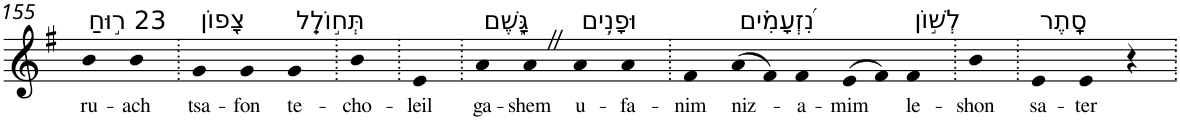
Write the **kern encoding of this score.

**kern	**text
*part1	*part1
*staff1	*staff1
*I"Piano	*
*I'Pno	*
!!LO:PB:g=z
*clefG2	*
*k[f#]	*
*G:	*
=155	=155
!LO:TX:a:t=23 ר֣וּחַ	!
!	!LO:LY:b
4b	ru-
!	!LO:LY:b
4b	-ach
=156.	=156.
!LO:TX:a:t=צָ֭פוֹן	!
!	!LO:LY:b
4g	tsa-
!	!LO:LY:b
4g	-fon
!LO:TX:a:t=תְּח֣וֹלֵֽל	!
!	!LO:LY:b
4g	te-
=157.	=157.
!	!LO:LY:b
4b	-cho-
=158.	=158.
!	!LO:LY:b
4e	-leil
=159.	=159.
!LO:TX:a:t=גָּ֑שֶׁם	!
!	!LO:LY:b
4a	ga-
!	!LO:LY:b
4aZ	-shem
!LO:TX:a:t=וּפָנִ֥ים	!
!	!LO:LY:b
4a	u-
!	!LO:LY:b
4a	-fa-
=160.	=160.
!	!LO:LY:b
4f#	-nim
!LO:TX:a:t=נִ֝זְעָמִ֗ים	!
!	!LO:LY:b
(>8a	niz-
8f#)	.
!	!LO:LY:b
4f#	-a-
!	!LO:LY:b
(>8e	-mim
8f#)	.
!LO:TX:a:t=לְשׁ֣וֹן	!
!	!LO:LY:b
4f#	le-
=161.	=161.
!	!LO:LY:b
4b	-shon
=162.	=162.
!LO:TX:a:t=סָֽתֶר	!
!	!LO:LY:b
4e	sa-
!	!LO:LY:b
4e	-ter
4r	.
=.	=.
*-	*-
